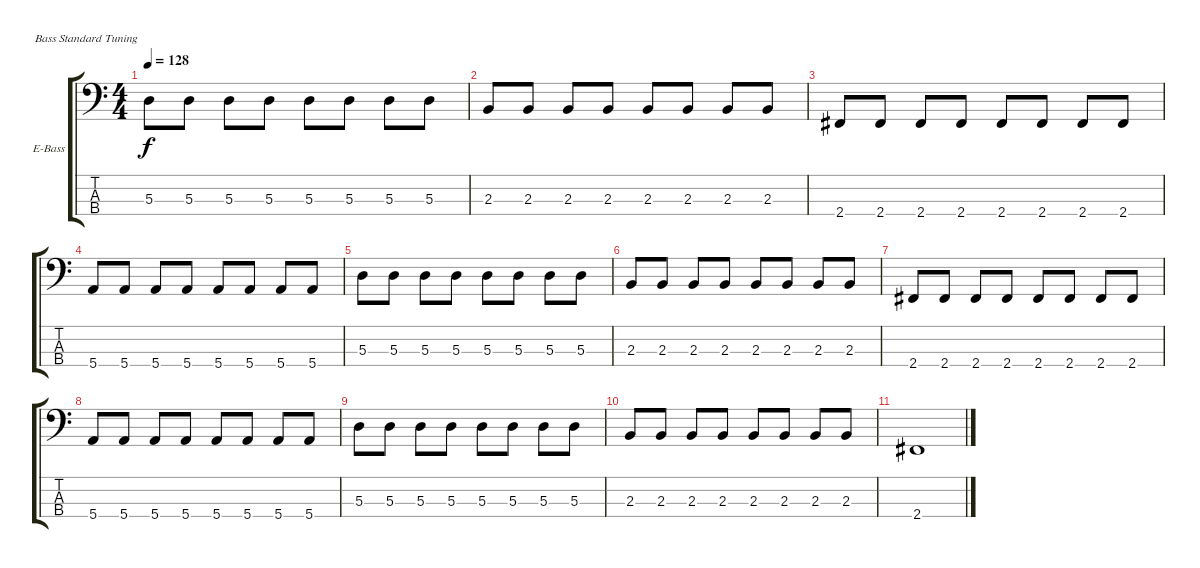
\bracketExtendMode groupsimilarinstruments
\firstSystemTrackNameOrientation horizontal
\otherSystemsTrackNameOrientation horizontal
\track ("Bass" "E-Bass") {instrument electricbasspick}
\staff {score tabs}
\tuning (G2 D2 A1 E1)
\ts (4 4)
\tempo 128
\clef f4
\ks c
5.3.8{dy f} 5.3.8 5.3.8 5.3.8 5.3.8 5.3.8 5.3.8 5.3.8 |
2.3.8 2.3.8 2.3.8 2.3.8 2.3.8 2.3.8 2.3.8 2.3.8 |
2.4.8 2.4.8 2.4.8 2.4.8 2.4.8 2.4.8 2.4.8 2.4.8 |
5.4.8 5.4.8 5.4.8 5.4.8 5.4.8 5.4.8 5.4.8 5.4.8 |
5.3.8 5.3.8 5.3.8 5.3.8 5.3.8 5.3.8 5.3.8 5.3.8 |
2.3.8 2.3.8 2.3.8 2.3.8 2.3.8 2.3.8 2.3.8 2.3.8 |
2.4.8 2.4.8 2.4.8 2.4.8 2.4.8 2.4.8 2.4.8 2.4.8 |
5.4.8 5.4.8 5.4.8 5.4.8 5.4.8 5.4.8 5.4.8 5.4.8 |
5.3.8 5.3.8 5.3.8 5.3.8 5.3.8 5.3.8 5.3.8 5.3.8 |
2.3.8 2.3.8 2.3.8 2.3.8 2.3.8 2.3.8 2.3.8 2.3.8 |
2.4.1
